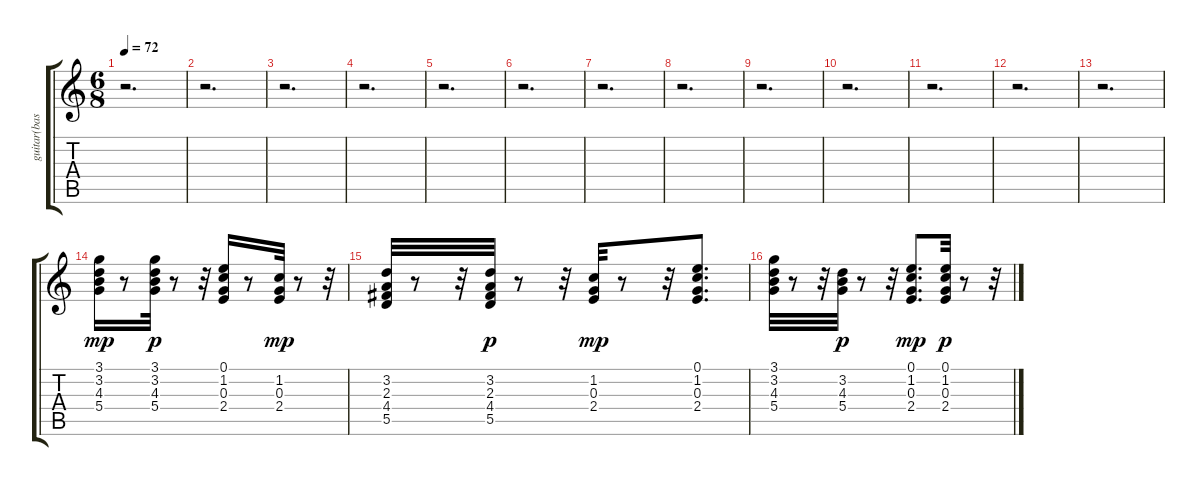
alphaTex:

\track ("guitar(base)" "guitar(bas") {instrument acousticguitarsteel}
\staff {score tabs}
\tuning (E4 B3 G3 D3 A2 E2) {hide}
\ts (6 8)
\tempo 72
\clef g2
\ks c
r.2{d dy mp} |
r.2{d} |
r.2{d} |
r.2{d} |
r.2{d} |
r.2{d} |
r.2{d} |
r.2{d} |
r.2{d} |
r.2{d} |
r.2{d} |
r.2{d} |
r.2{d} |
(3.1 3.2 4.3 5.4).16 r.8 (3.1 3.2 4.3 5.4).32{dy p} r.8 r.32 (0.1 1.2 0.3 2.4).16 r.8 (1.2 0.3 2.4).32{dy mp} r.8 r.32 |
(3.2 2.3 4.4 5.5).32 r.8 r.32 (3.2 2.3 4.4 5.5).32{dy p} r.8 r.32 (1.2 0.3 2.4).32{dy mp} r.8 r.32 (0.1 1.2 0.3 2.4).8{d} |
(3.1 3.2 4.3 5.4).32 r.8 r.32 (3.2 4.3 5.4).32{dy p} r.8 r.32 (0.1 1.2 0.3 2.4).8{d dy mp} (0.1 1.2 0.3 2.4).32{dy p} r.8 r.32
